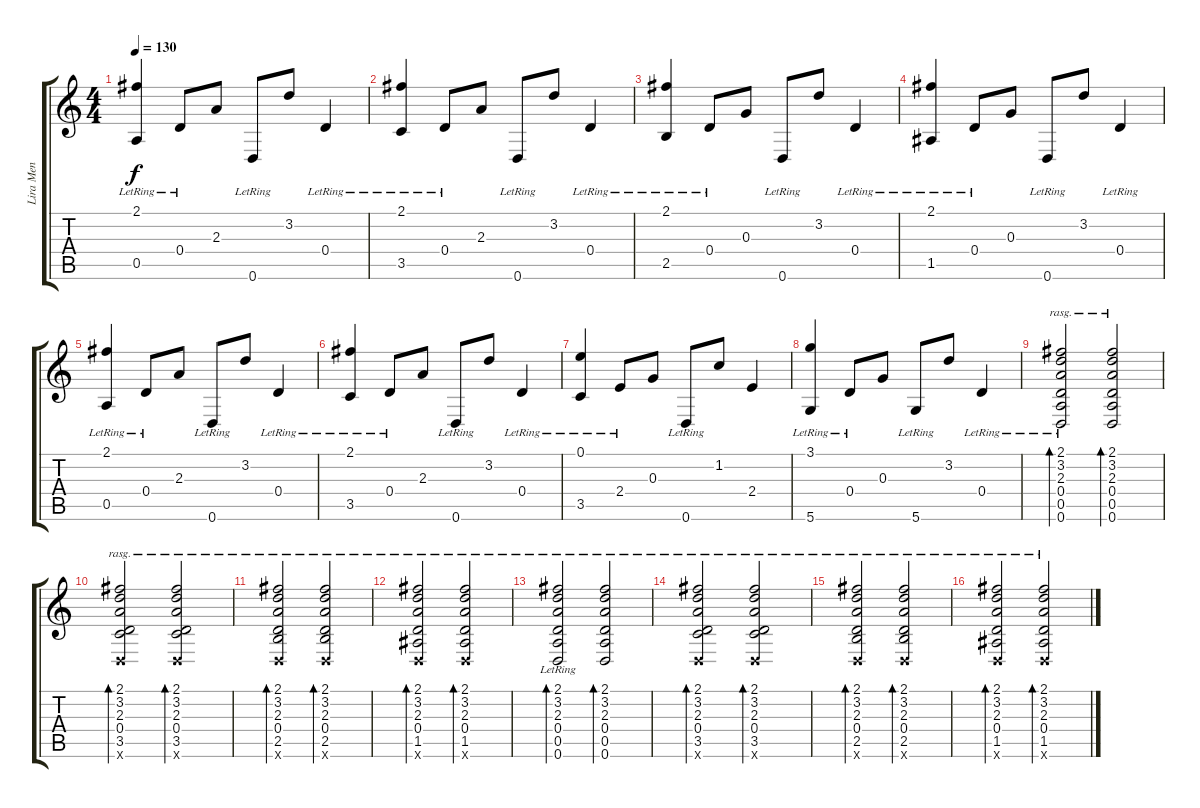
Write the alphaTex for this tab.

\track ("Lira Men" "Lira Men") {instrument electricguitarclean}
\staff {score tabs}
\tuning (E4 B3 G3 D3 A2 D2) {hide}
\ts (4 4)
\tempo 130
\clef g2
\ks c
(2.1{lr} 0.5{lr}).4{dy f} 0.4{lr}.8 2.3.8 0.6{lr}.8 3.2.8 0.4{lr}.4 |
(2.1{lr} 3.5{lr}).4 0.4{lr}.8 2.3.8 0.6{lr}.8 3.2.8 0.4{lr}.4 |
(2.1{lr} 2.5{lr}).4 0.4{lr}.8 0.3.8 0.6{lr}.8 3.2.8 0.4{lr}.4 |
(2.1{lr} 1.5{lr}).4 0.4{lr}.8 0.3.8 0.6{lr}.8 3.2.8 0.4{lr}.4 |
(2.1{lr} 0.5{lr}).4 0.4{lr}.8 2.3.8 0.6{lr}.8 3.2.8 0.4{lr}.4 |
(2.1{lr} 3.5{lr}).4 0.4{lr}.8 2.3.8 0.6{lr}.8 3.2.8 0.4{lr}.4 |
(0.1{lr} 3.5{lr}).4 2.4{lr}.8 0.3.8 0.6{lr}.8 1.2.8 2.4.4 |
(3.1{lr} 5.6{lr}).4 0.4{lr}.8 0.3.8 5.6{lr}.8 3.2.8 0.4{lr}.4 |
(2.1{lr} 3.2 2.3 0.4 0.5 0.6).2{bd 120 rasg ii} (2.1 3.2 2.3 0.4 0.5 0.6).2{bd 120 rasg ii} |
(2.1 3.2 2.3 0.4 3.5 0.6{x}).2{bd 120 rasg ii} (2.1 3.2 2.3 0.4 3.5 0.6{x}).2{bd 120 rasg ii} |
(2.1 3.2 2.3 0.4 2.5 0.6{x}).2{bd 120 rasg ii} (2.1 3.2 2.3 0.4 2.5 0.6{x}).2{bd 120 rasg ii} |
(2.1 3.2 2.3 0.4 1.5 0.6{x}).2{bd 120 rasg ii} (2.1 3.2 2.3 0.4 1.5 0.6{x}).2{bd 120 rasg ii} |
(2.1{lr} 3.2 2.3 0.4 0.5 0.6).2{bd 120 rasg ii} (2.1 3.2 2.3 0.4 0.5 0.6).2{bd 120 rasg ii} |
(2.1 3.2 2.3 0.4 3.5 0.6{x}).2{bd 120 rasg ii} (2.1 3.2 2.3 0.4 3.5 0.6{x}).2{bd 120 rasg ii} |
(2.1 3.2 2.3 0.4 2.5 0.6{x}).2{bd 120 rasg ii} (2.1 3.2 2.3 0.4 2.5 0.6{x}).2{bd 120 rasg ii} |
(2.1 3.2 2.3 0.4 1.5 0.6{x}).2{bd 120 rasg ii} (2.1 3.2 2.3 0.4 1.5 0.6{x}).2{bd 120 rasg ii}
